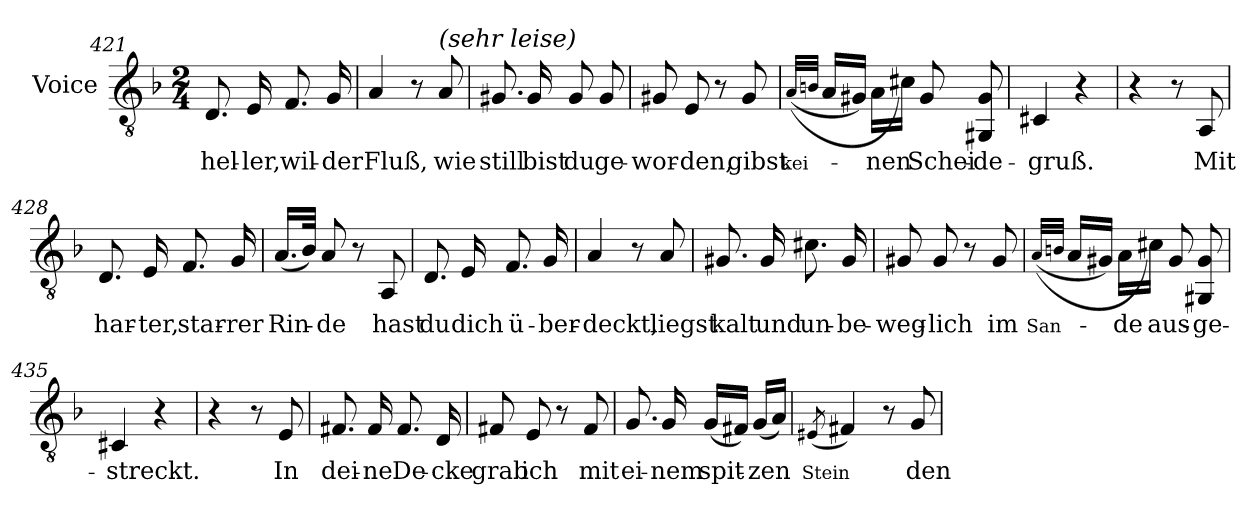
**kern	**text
*part1	*part1
*staff1	*staff1
*I"Voice	*
*clefGv2	*
*ITrd7c12	*
*k[b-]	*
*F:	*
*M2/4	*
=421	=421
!	!LO:LY:b:color=#000000
8.DDi/	hel-
!	!LO:LY:b:color=#000000
16EEi/	-ler,
!	!LO:LY:b:color=#000000
8.FFi/	wil-
!	!LO:LY:b:color=#000000
16GGi/	-der
=422	=422
!	!LO:LY:b:color=#000000
4AAi/	Fluß,
8r	.
!LO:TX:a:i:t=(sehr leise)	!
!	!LO:LY:b:color=#000000
8AAi/	wie
=423	=423
!	!LO:LY:b:color=#000000
8.GG#Xi/	still
!	!LO:LY:b:color=#000000
16GG#i/	bist
!	!LO:LY:b:color=#000000
8GG#i/	du
!	!LO:LY:b:color=#000000
8GG#i/	ge-
=424	=424
!	!LO:LY:b:color=#000000
8GG#Xi/	-wor-
!	!LO:LY:b:color=#000000
8EEi/	-den,
8r	.
!	!LO:LY:b:color=#000000
8GG#i/	gibst
=425	=425
!	!LO:LY:b:color=#000000
((32qAAi/LLL	kei-
32qBBni/JJJ	.
16AAi/LL	.
16GG#Xi/JJ)	.
!	!LO:LY:b:color=#000000
16AAi\LL	-nen
16C#Xi\JJ)	.
!	!LO:LY:b:color=#000000
8GG#i/	Schei-
!	!LO:LY:b:color=#000000
8GGG#Xi/ 8GG#i	-de-
!!LO:LB:g=z
=426	=426
!	!LO:LY:b:color=#000000
4CC#Xi/	-gruß.
4r	.
=427	=427
4r	.
8r	.
!	!LO:LY:b:color=#000000
8AAAi/	Mit
=428	=428
!	!LO:LY:b:color=#000000
8.DDi/	har-
!	!LO:LY:b:color=#000000
16EEi/	-ter,
!	!LO:LY:b:color=#000000
8.FFi/	star-
!	!LO:LY:b:color=#000000
16GGi/	-rer
=429	=429
!	!LO:LY:b:color=#000000
(16.AAi/LL	Rin-
32BB-i/JJk)	.
!	!LO:LY:b:color=#000000
8AAi/	-de
8r	.
!	!LO:LY:b:color=#000000
8AAAi/	hast
=430	=430
!	!LO:LY:b:color=#000000
8.DDi/	du
!	!LO:LY:b:color=#000000
16EEi/	dich
!	!LO:LY:b:color=#000000
8.FFi/	ü-
!	!LO:LY:b:color=#000000
16GGi/	-ber-
=431	=431
!	!LO:LY:b:color=#000000
4AAi/	-deckt,
8r	.
!	!LO:LY:b:color=#000000
8AAi/	liegst
=432	=432
!	!LO:LY:b:color=#000000
8.GG#Xi/	kalt
!	!LO:LY:b:color=#000000
16GG#i/	und
!	!LO:LY:b:color=#000000
8.C#Xi\	un-
!	!LO:LY:b:color=#000000
16GG#i/	-be-
=433	=433
!	!LO:LY:b:color=#000000
8GG#Xi/	-weg-
!	!LO:LY:b:color=#000000
8GG#i/	-lich
8r	.
!	!LO:LY:b:color=#000000
8GG#i/	im
!!LO:LB:g=z
=434	=434
!	!LO:LY:b:color=#000000
((32qAAi/LLL	San-
32qBBni/JJJ	.
16AAi/LL	.
16GG#Xi/JJ)	.
!	!LO:LY:b:color=#000000
16AAi\LL	-de
16C#Xi\JJ)	.
!	!LO:LY:b:color=#000000
8GG#i/	aus-
!	!LO:LY:b:color=#000000
8GGG#Xi/ 8GG#i	-ge-
=435	=435
!	!LO:LY:b:color=#000000
4CC#Xi/	-streckt.
4r	.
=436	=436
4r	.
8r	.
!	!LO:LY:b:color=#000000
8EEi/	In
=437	=437
!	!LO:LY:b:color=#000000
8.FF#Xi/	dei-
!	!LO:LY:b:color=#000000
16FF#i/	-ne
!	!LO:LY:b:color=#000000
8.FF#i/	De-
!	!LO:LY:b:color=#000000
16DDi/	-cke
=438	=438
!	!LO:LY:b:color=#000000
8FF#Xi/	grab
!	!LO:LY:b:color=#000000
8EEi/	ich
8r	.
!	!LO:LY:b:color=#000000
8FF#i/	mit
=439	=439
!	!LO:LY:b:color=#000000
8.GGi/	ei-
!	!LO:LY:b:color=#000000
16GGi/	-nem
!	!LO:LY:b:color=#000000
(16GGi/LL	spit-
16FF#Xi/JJ)	.
!	!LO:LY:b:color=#000000
(16GGi/LL	-zen
16AAi/JJ)	.
=440	=440
!	!LO:LY:b:color=#000000
(8qEE#Xi/	Stein
4FF#Xi/)	.
8r	.
!	!LO:LY:b:color=#000000
8GGi/	den
=	=
*-	*-
